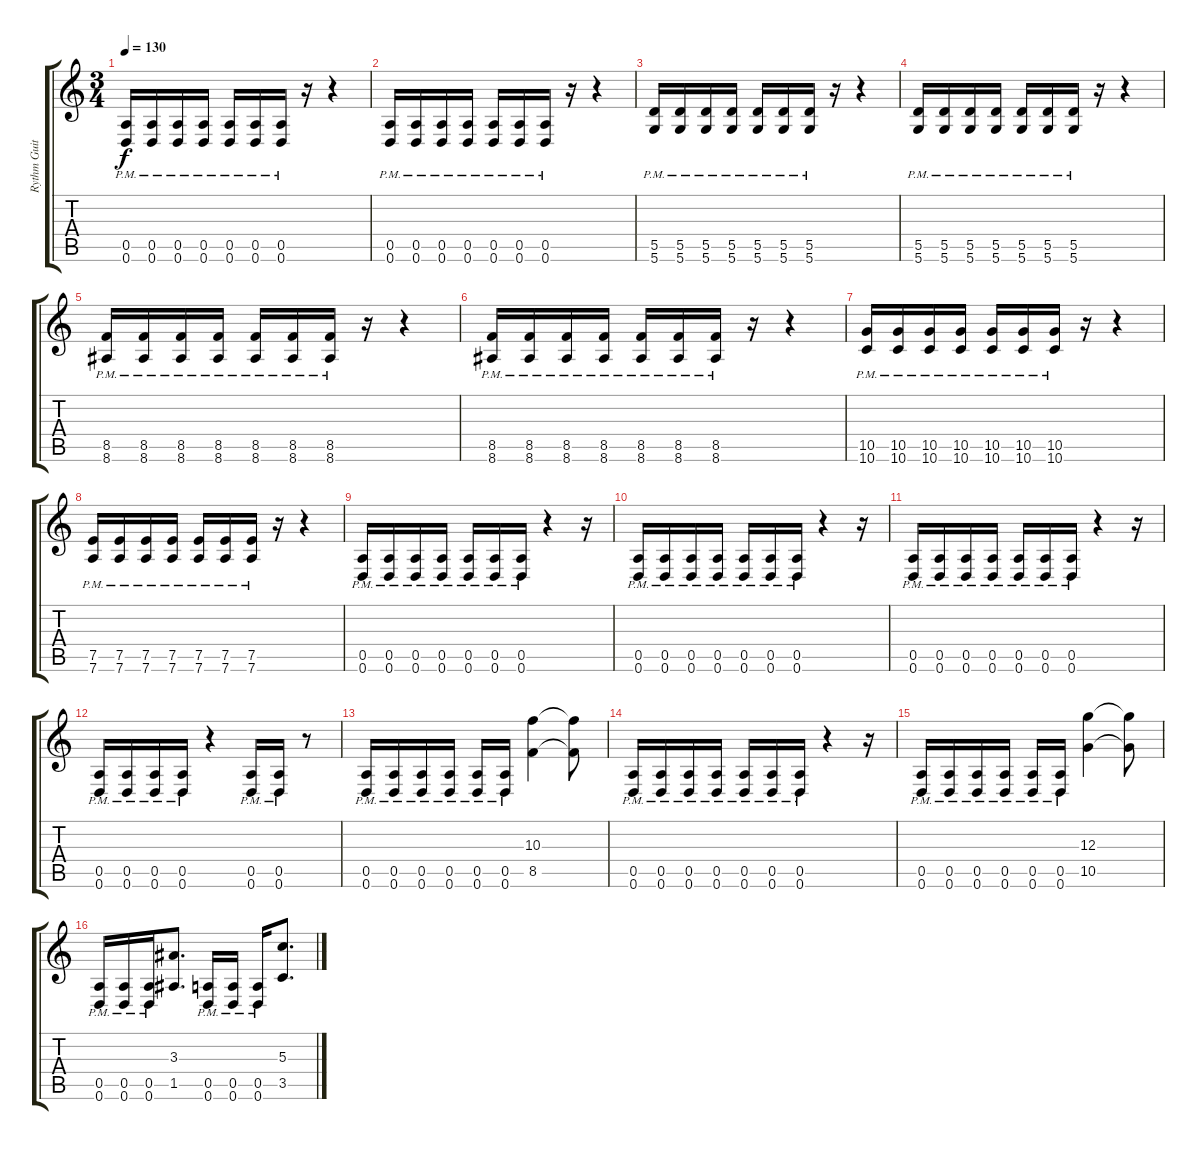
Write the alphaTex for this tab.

\track ("Rythm Guitar" "Rythm Guit") {instrument distortionguitar}
\staff {score tabs}
\tuning (E4 B3 G3 D3 A2 D2) {hide}
\ts (3 4)
\tempo 130
\clef g2
\ks c
(0.5{pm} 0.6{pm}).16{dy f} (0.5{pm} 0.6{pm}).16 (0.5{pm} 0.6{pm}).16 (0.5{pm} 0.6{pm}).16 (0.5{pm} 0.6{pm}).16 (0.5{pm} 0.6{pm}).16 (0.5{pm} 0.6{pm}).16 r.16 r.4 |
(0.5{pm} 0.6{pm}).16 (0.5{pm} 0.6{pm}).16 (0.5{pm} 0.6{pm}).16 (0.5{pm} 0.6{pm}).16 (0.5{pm} 0.6{pm}).16 (0.5{pm} 0.6{pm}).16 (0.5{pm} 0.6{pm}).16 r.16 r.4 |
(5.5{pm} 5.6{pm}).16 (5.5{pm} 5.6{pm}).16 (5.5{pm} 5.6{pm}).16 (5.5{pm} 5.6{pm}).16 (5.5{pm} 5.6{pm}).16 (5.5{pm} 5.6{pm}).16 (5.5{pm} 5.6{pm}).16 r.16 r.4 |
(5.5{pm} 5.6{pm}).16 (5.5{pm} 5.6{pm}).16 (5.5{pm} 5.6{pm}).16 (5.5{pm} 5.6{pm}).16 (5.5{pm} 5.6{pm}).16 (5.5{pm} 5.6{pm}).16 (5.5{pm} 5.6{pm}).16 r.16 r.4 |
(8.5{pm} 8.6{pm}).16 (8.5{pm} 8.6{pm}).16 (8.5{pm} 8.6{pm}).16 (8.5{pm} 8.6{pm}).16 (8.5{pm} 8.6{pm}).16 (8.5{pm} 8.6{pm}).16 (8.5{pm} 8.6{pm}).16 r.16 r.4 |
(8.5{pm} 8.6{pm}).16 (8.5{pm} 8.6{pm}).16 (8.5{pm} 8.6{pm}).16 (8.5{pm} 8.6{pm}).16 (8.5{pm} 8.6{pm}).16 (8.5{pm} 8.6{pm}).16 (8.5{pm} 8.6{pm}).16 r.16 r.4 |
(10.5{pm} 10.6{pm}).16 (10.5{pm} 10.6{pm}).16 (10.5{pm} 10.6{pm}).16 (10.5{pm} 10.6{pm}).16 (10.5{pm} 10.6{pm}).16 (10.5{pm} 10.6{pm}).16 (10.5{pm} 10.6{pm}).16 r.16 r.4 |
(7.5{pm} 7.6{pm}).16 (7.5{pm} 7.6{pm}).16 (7.5{pm} 7.6{pm}).16 (7.5{pm} 7.6{pm}).16 (7.5{pm} 7.6{pm}).16 (7.5{pm} 7.6{pm}).16 (7.5{pm} 7.6{pm}).16 r.16 r.4 |
(0.5{pm} 0.6{pm}).16 (0.5{pm} 0.6{pm}).16 (0.5{pm} 0.6{pm}).16 (0.5{pm} 0.6{pm}).16 (0.5{pm} 0.6{pm}).16 (0.5{pm} 0.6{pm}).16 (0.5{pm} 0.6{pm}).16 r.4 r.16 |
(0.5{pm} 0.6{pm}).16 (0.5{pm} 0.6{pm}).16 (0.5{pm} 0.6{pm}).16 (0.5{pm} 0.6{pm}).16 (0.5{pm} 0.6{pm}).16 (0.5{pm} 0.6{pm}).16 (0.5{pm} 0.6{pm}).16 r.4 r.16 |
(0.5{pm} 0.6{pm}).16 (0.5{pm} 0.6{pm}).16 (0.5{pm} 0.6{pm}).16 (0.5{pm} 0.6{pm}).16 (0.5{pm} 0.6{pm}).16 (0.5{pm} 0.6{pm}).16 (0.5{pm} 0.6{pm}).16 r.4 r.16 |
(0.5{pm} 0.6{pm}).16 (0.5{pm} 0.6{pm}).16 (0.5{pm} 0.6{pm}).16 (0.5{pm} 0.6{pm}).16 r.4 (0.5{pm} 0.6{pm}).16 (0.5{pm} 0.6{pm}).16 r.8 |
(0.5{pm} 0.6{pm}).16 (0.5{pm} 0.6{pm}).16 (0.5{pm} 0.6{pm}).16 (0.5{pm} 0.6{pm}).16 (0.5{pm} 0.6{pm}).16 (0.5{pm} 0.6{pm}).16 (10.3 8.5).4 (10.3{t} 8.5{t}).8 |
(0.5{pm} 0.6{pm}).16 (0.5{pm} 0.6{pm}).16 (0.5{pm} 0.6{pm}).16 (0.5{pm} 0.6{pm}).16 (0.5{pm} 0.6{pm}).16 (0.5{pm} 0.6{pm}).16 (0.5{pm} 0.6{pm}).16 r.4 r.16 |
(0.5{pm} 0.6{pm}).16 (0.5{pm} 0.6{pm}).16 (0.5{pm} 0.6{pm}).16 (0.5{pm} 0.6{pm}).16 (0.5{pm} 0.6{pm}).16 (0.5{pm} 0.6{pm}).16 (12.3 10.5).4 (12.3{t} 10.5{t}).8 |
(0.5{pm} 0.6{pm}).16 (0.5{pm} 0.6{pm}).16 (0.5{pm} 0.6{pm}).16 (3.3 1.5).8{d} (0.5{pm} 0.6{pm}).16 (0.5{pm} 0.6{pm}).16 (0.5{pm} 0.6{pm}).16 (5.3 3.5).8{d}
